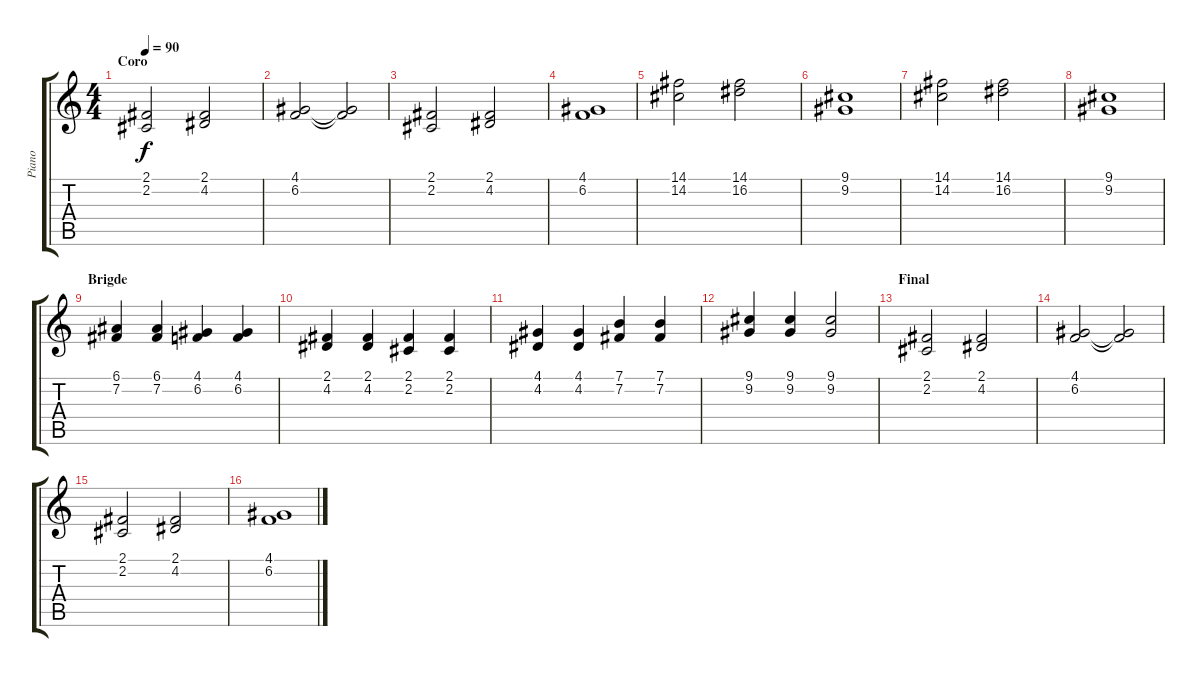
\track ("Piano" "Piano") {instrument electricpiano2}
\staff {score tabs}
\tuning (E4 B3 G3 D3 A2 E2) {hide}
\ts (4 4)
\section ("" "Coro")
\tempo 90
\clef g2
\ks c
(2.1 2.2).2{dy f} (2.1 4.2).2 |
(4.1 6.2).2 (4.1{t} 6.2{t}).2 |
(2.1 2.2).2 (2.1 4.2).2 |
(4.1 6.2).1 |
(14.1 14.2).2 (14.1 16.2).2 |
(9.1 9.2).1 |
(14.1 14.2).2 (14.1 16.2).2 |
(9.1 9.2).1 |
\section ("" "Brigde")
(6.1 7.2).4 (6.1 7.2).4 (4.1 6.2).4 (4.1 6.2).4 |
(2.1 4.2).4 (2.1 4.2).4 (2.1 2.2).4 (2.1 2.2).4 |
(4.1 4.2).4 (4.1 4.2).4 (7.1 7.2).4 (7.1 7.2).4 |
(9.1 9.2).4 (9.1 9.2).4 (9.1 9.2).2 |
\section ("" "Final")
(2.1 2.2).2 (2.1 4.2).2 |
(4.1 6.2).2 (4.1{t} 6.2{t}).2 |
(2.1 2.2).2 (2.1 4.2).2 |
(4.1 6.2).1
